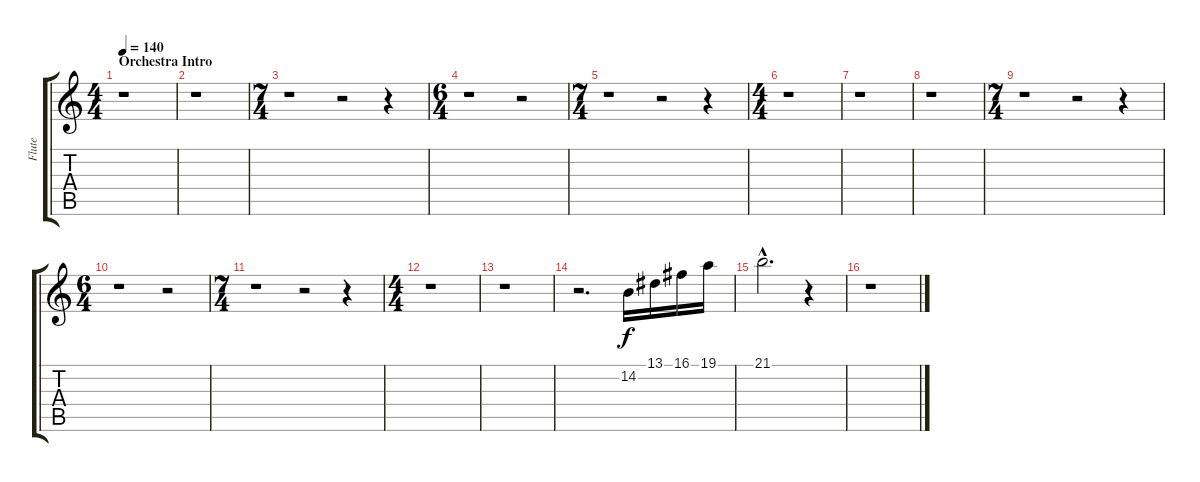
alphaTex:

\track ("Flute" "Flute") {instrument flute}
\staff {score tabs}
\tuning (D4 A3 F3 C3 G2 D2) {hide}
\ts (4 4)
\section ("" "Orchestra Intro")
\tempo 140
\clef g2
\ks c
r.1{dy f instrument flute} |
r.1 |
\ts (7 4)
r.1 r.2 r.4 |
\ts (6 4)
r.1 r.2 |
\ts (7 4)
r.1 r.2 r.4 |
\ts (4 4)
r.1 |
r.1 |
r.1 |
\ts (7 4)
r.1 r.2 r.4 |
\ts (6 4)
r.1 r.2 |
\ts (7 4)
r.1 r.2 r.4 |
\ts (4 4)
r.1 |
r.1 |
r.2{d} 14.2.16{volume 15 balance 9} 13.1.16 16.1.16 19.1.16 |
21.1{hac}.2{d} r.4 |
r.1
